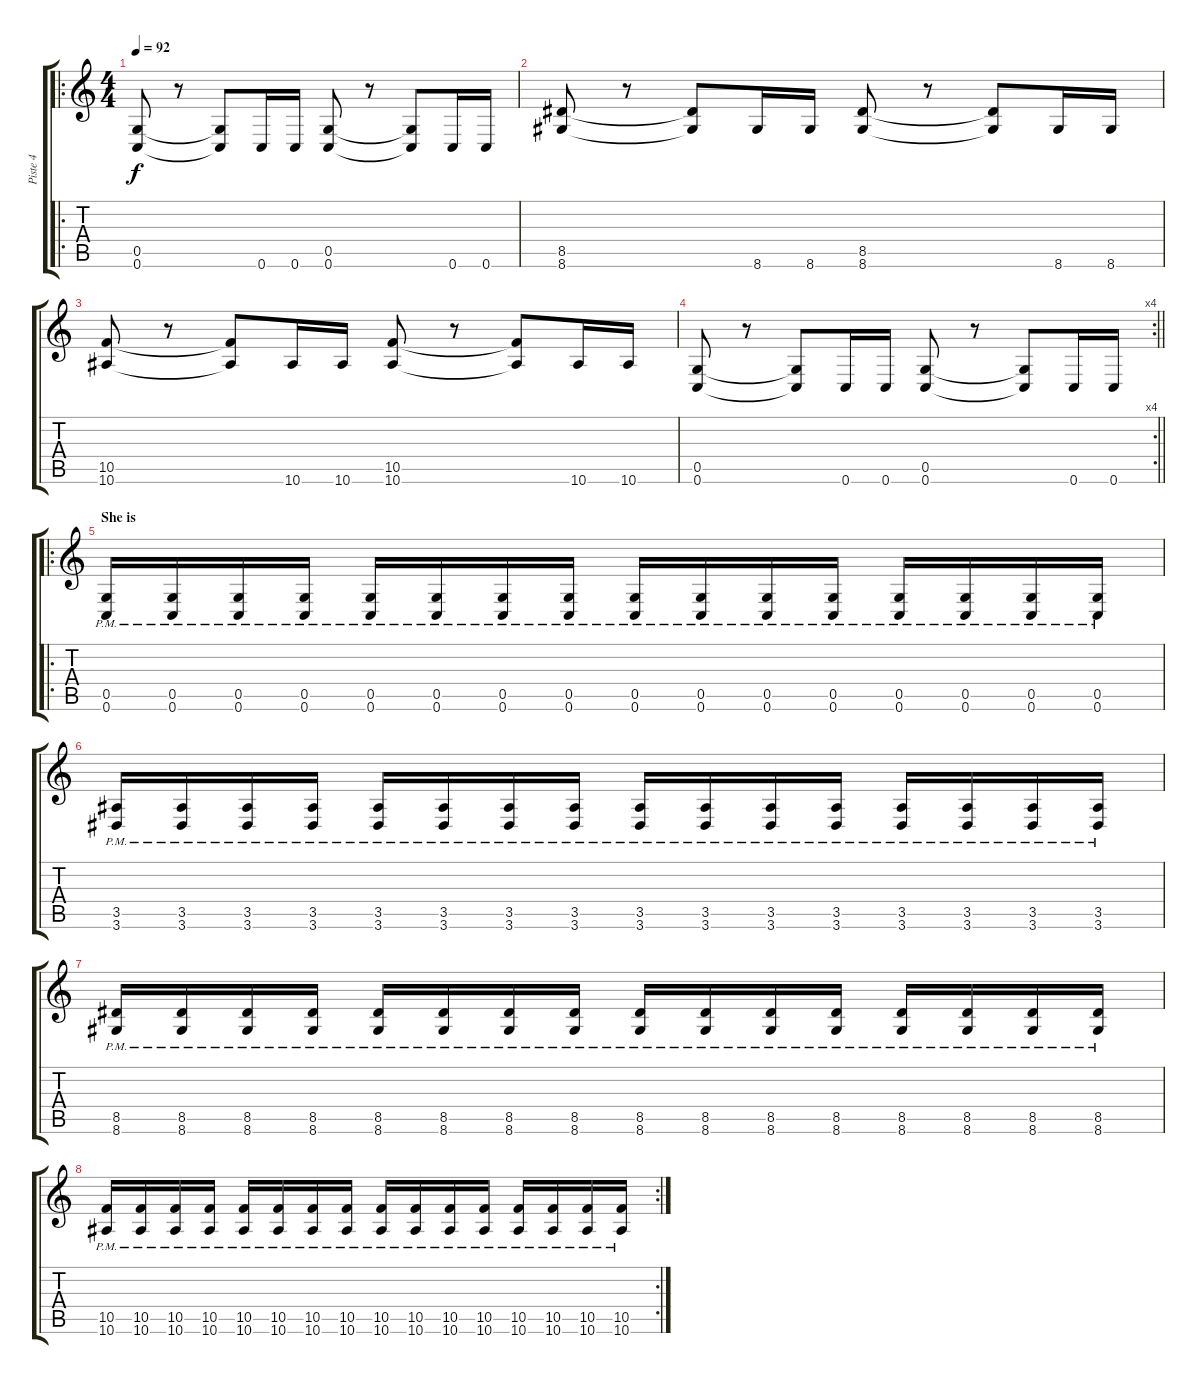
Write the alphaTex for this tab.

\track ("Piste 4" "Piste 4") {instrument distortionguitar}
\staff {score tabs}
\tuning (D4 A3 F3 C3 G2 C2) {hide}
\ro
\ts (4 4)
\tempo 92
\clef g2
\ks c
(0.5 0.6).8{dy f} r.8 (0.5{t} 0.6{t}).8 0.6.16 0.6.16 (0.5 0.6).8 r.8 (0.5{t} 0.6{t}).8 0.6.16 0.6.16 |
(8.5 8.6).8 r.8 (8.5{t} 8.6{t}).8 8.6.16 8.6.16 (8.5 8.6).8 r.8 (8.5{t} 8.6{t}).8 8.6.16 8.6.16 |
(10.5 10.6).8 r.8 (10.5{t} 10.6{t}).8 10.6.16 10.6.16 (10.5 10.6).8 r.8 (10.5{t} 10.6{t}).8 10.6.16 10.6.16 |
\rc 4
\barLineRight lightlight
(0.5 0.6).8 r.8 (0.5{t} 0.6{t}).8 0.6.16 0.6.16 (0.5 0.6).8 r.8 (0.5{t} 0.6{t}).8 0.6.16 0.6.16 |
\ro
\section ("" "She is")
(0.5{pm} 0.6{pm}).16 (0.5{pm} 0.6{pm}).16 (0.5{pm} 0.6{pm}).16 (0.5{pm} 0.6{pm}).16 (0.5{pm} 0.6{pm}).16 (0.5{pm} 0.6{pm}).16 (0.5{pm} 0.6{pm}).16 (0.5{pm} 0.6{pm}).16 (0.5{pm} 0.6{pm}).16 (0.5{pm} 0.6{pm}).16 (0.5{pm} 0.6{pm}).16 (0.5{pm} 0.6{pm}).16 (0.5{pm} 0.6{pm}).16 (0.5{pm} 0.6{pm}).16 (0.5{pm} 0.6{pm}).16 (0.5{pm} 0.6{pm}).16 |
(3.5{pm} 3.6{pm}).16 (3.5{pm} 3.6{pm}).16 (3.5{pm} 3.6{pm}).16 (3.5{pm} 3.6{pm}).16 (3.5{pm} 3.6{pm}).16 (3.5{pm} 3.6{pm}).16 (3.5{pm} 3.6{pm}).16 (3.5{pm} 3.6{pm}).16 (3.5{pm} 3.6{pm}).16 (3.5{pm} 3.6{pm}).16 (3.5{pm} 3.6{pm}).16 (3.5{pm} 3.6{pm}).16 (3.5{pm} 3.6{pm}).16 (3.5{pm} 3.6{pm}).16 (3.5{pm} 3.6{pm}).16 (3.5{pm} 3.6{pm}).16 |
(8.5{pm} 8.6{pm}).16 (8.5{pm} 8.6{pm}).16 (8.5{pm} 8.6{pm}).16 (8.5{pm} 8.6{pm}).16 (8.5{pm} 8.6{pm}).16 (8.5{pm} 8.6{pm}).16 (8.5{pm} 8.6{pm}).16 (8.5{pm} 8.6{pm}).16 (8.5{pm} 8.6{pm}).16 (8.5{pm} 8.6{pm}).16 (8.5{pm} 8.6{pm}).16 (8.5{pm} 8.6{pm}).16 (8.5{pm} 8.6{pm}).16 (8.5{pm} 8.6{pm}).16 (8.5{pm} 8.6{pm}).16 (8.5{pm} 8.6{pm}).16 |
\rc 2
(10.5{pm} 10.6{pm}).16 (10.5{pm} 10.6{pm}).16 (10.5{pm} 10.6{pm}).16 (10.5{pm} 10.6{pm}).16 (10.5{pm} 10.6{pm}).16 (10.5{pm} 10.6{pm}).16 (10.5{pm} 10.6{pm}).16 (10.5{pm} 10.6{pm}).16 (10.5{pm} 10.6{pm}).16 (10.5{pm} 10.6{pm}).16 (10.5{pm} 10.6{pm}).16 (10.5{pm} 10.6{pm}).16 (10.5{pm} 10.6{pm}).16 (10.5{pm} 10.6{pm}).16 (10.5{pm} 10.6{pm}).16 (10.5{pm} 10.6{pm}).16
